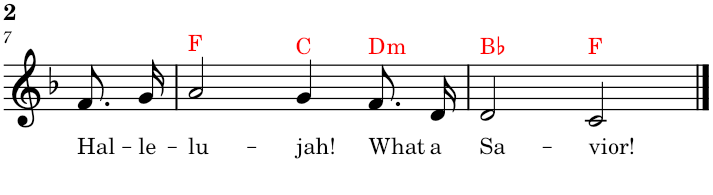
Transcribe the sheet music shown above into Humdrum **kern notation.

**kern	**text	**harte
*part1	*part1	*part1
*staff1	*staff1	*
*I"Piano	*	*
*I'Pno	*	*
!!LO:PB:g=z
*clefG2	*	*
*k[b-]	*	*
*M4/4	*	*
=7	=7	=7
!	!LO:LY:b	!
8.f/L	Hal-	.
!	!LO:LY:b	!
16g/Jk	-le-	.
=8	=8	=8
!	!LO:LY:b	!
2a/	-lu-	F:maj
!	!LO:LY:b	!
4g/	-jah!	C:maj
!	!LO:LY:b	!LO:H:kt=m
8.f/L	What	D:min
!	!LO:LY:b	!
16d/Jk	a	.
=9	=9	=9
!	!LO:LY:b	!
2d/	Sa-	Bb:maj
!	!LO:LY:b	!
2c/	-vior!	F:maj
==	==	==
*-	*-	*-
